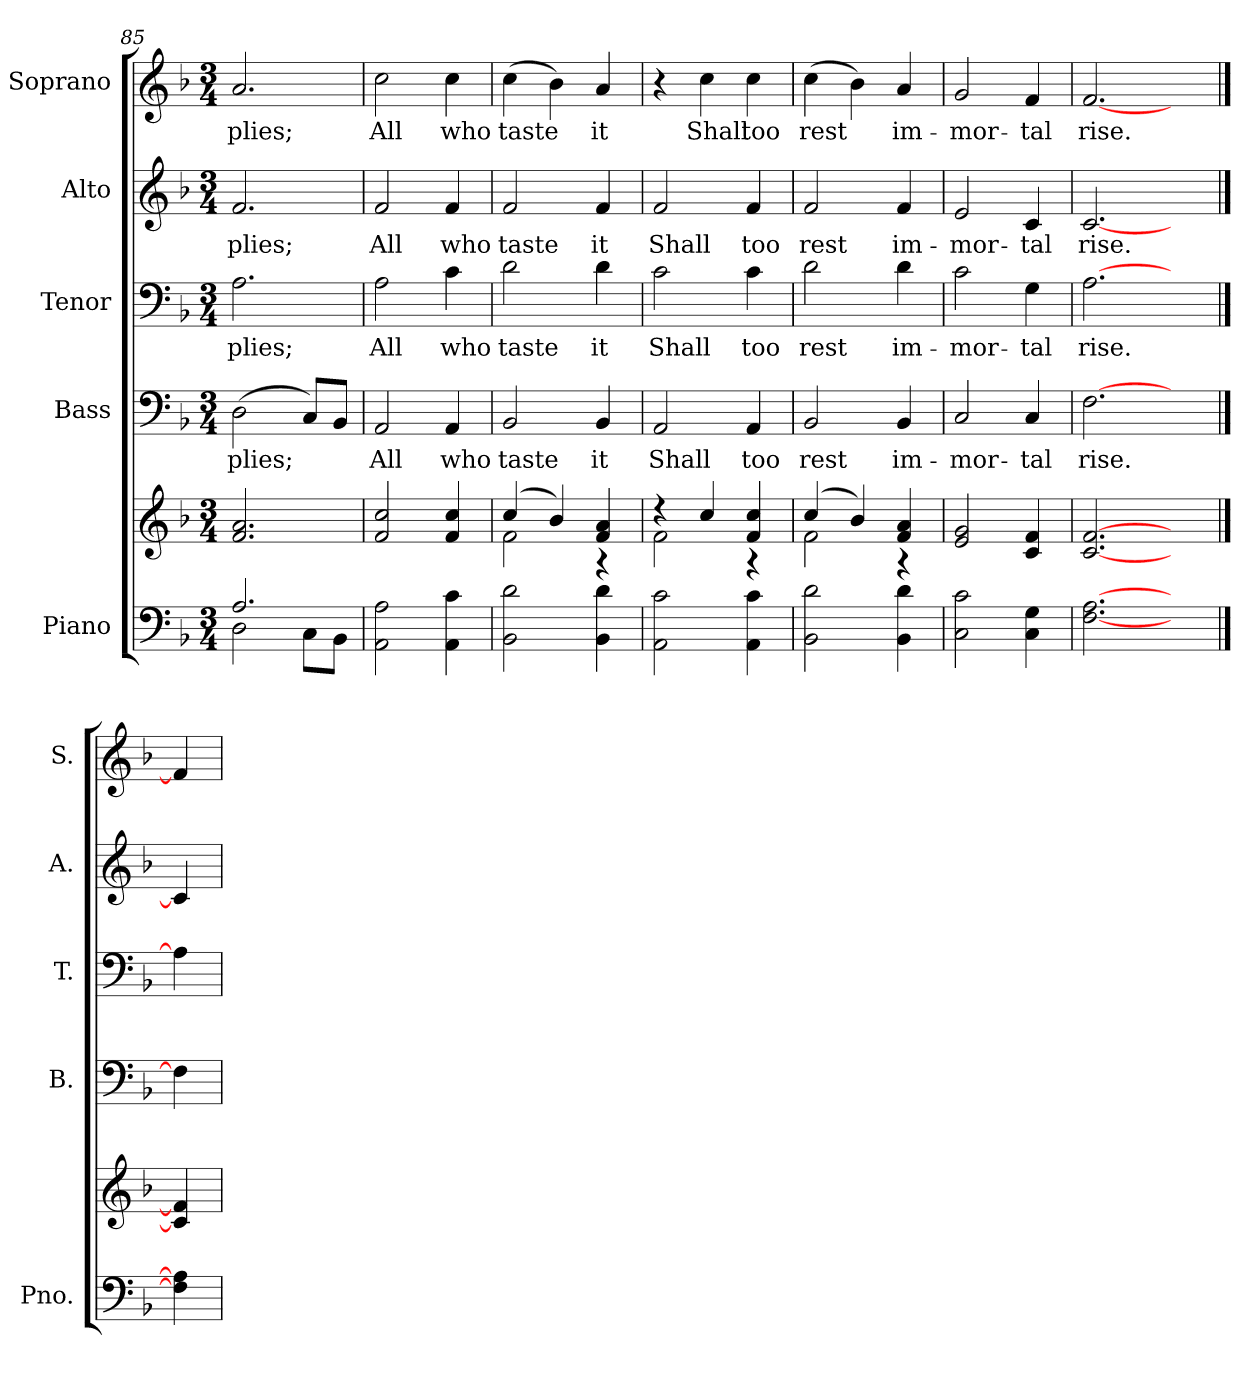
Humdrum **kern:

**kern	**kern	**kern	**text	**kern	**text	**kern	**text	**kern	**text
*part5	*part5	*part4	*part4	*part3	*part3	*part2	*part2	*part1	*part1
*staff6	*staff5	*staff4	*staff4	*staff3	*staff3	*staff2	*staff2	*staff1	*staff1
*I"Piano	*	*I"Bass	*	*I"Tenor	*	*I"Alto	*	*I"Soprano	*
*I'Pno.	*	*I'B.	*	*I'T.	*	*I'A.	*	*I'S.	*
*clefF4	*clefG2	*clefF4	*	*clefF4	*	*clefG2	*	*clefG2	*
*k[b-]	*k[b-]	*k[b-]	*	*k[b-]	*	*k[b-]	*	*k[b-]	*
*F:	*F:	*F:	*	*F:	*	*F:	*	*F:	*
*M3/4	*M3/4	*M3/4	*	*M3/4	*	*M3/4	*	*M3/4	*
=85	=85	=85	=85	=85	=85	=85	=85	=85	=85
*^	*	*	*	*	*	*	*	*	*
!	!	!	!	!LO:LY:b:color=#000000	!	!	!	!	!	!
!	!	!	!	!	!	!LO:LY:b:color=#000000	!	!	!	!
!	!	!	!	!	!	!	!	!LO:LY:b:color=#000000	!	!
!	!	!	!	!	!	!	!	!	!	!LO:LY:b:color=#000000
2.Ai/	2Di\	2.fi/ 2.ai	(2Di\	-plies;	2.Ai\	-plies;	2.fi/	-plies;	2.ai/	-plies;
.	8Ci\L	.	8Ci/L)	.	.	.	.	.	.	.
.	8BB-i\J	.	8BB-i/J	.	.	.	.	.	.	.
*v	*v	*	*	*	*	*	*	*	*	*
!!LO:PB:g=z
=86	=86	=86	=86	=86	=86	=86	=86	=86	=86
*^	*	*	*	*	*	*	*	*	*
!	!	!	!	!LO:LY:b:color=#000000	!	!	!	!	!	!
*v	*v	*	*	*	*	*	*	*	*	*
*^	*	*	*	*	*	*	*	*	*
!	!	!	!	!	!	!LO:LY:b:color=#000000	!	!	!	!
*v	*v	*	*	*	*	*	*	*	*	*
*^	*	*	*	*	*	*	*	*	*
!	!	!	!	!	!	!	!	!LO:LY:b:color=#000000	!	!
*v	*v	*	*	*	*	*	*	*	*	*
*^	*	*	*	*	*	*	*	*	*
!	!	!	!	!	!	!	!	!	!	!LO:LY:b:color=#000000
*v	*v	*	*	*	*	*	*	*	*	*
2AAi\ 2Ai	2fi/ 2cci	2AAi/	All	2Ai\	All	2fi/	All	2cci\	All
!	!	!	!LO:LY:b:color=#000000	!	!	!	!	!	!
!	!	!	!	!	!LO:LY:b:color=#000000	!	!	!	!
!	!	!	!	!	!	!	!LO:LY:b:color=#000000	!	!
!	!	!	!	!	!	!	!	!	!LO:LY:b:color=#000000
4AAi\ 4ci	4fi/ 4cci	4AAi/	who	4ci\	who	4fi/	who	4cci\	who
=87	=87	=87	=87	=87	=87	=87	=87	=87	=87
*	*^	*	*	*	*	*	*	*	*
!	!	!	!	!LO:LY:b:color=#000000	!	!	!	!	!	!
!	!	!	!	!	!	!LO:LY:b:color=#000000	!	!	!	!
!	!	!	!	!	!	!	!	!LO:LY:b:color=#000000	!	!
!	!	!	!	!	!	!	!	!	!	!LO:LY:b:color=#000000
2BB-i\ 2di	(4cci/	2fi\	2BB-i/	taste	2di\	taste	2fi/	taste	(4cci\	taste
.	4b-i/)	.	.	.	.	.	.	.	4b-i\)	.
!	!	!	!	!LO:LY:b:color=#000000	!	!	!	!	!	!
!	!	!	!	!	!	!LO:LY:b:color=#000000	!	!	!	!
!	!	!	!	!	!	!	!	!LO:LY:b:color=#000000	!	!
!	!	!	!	!	!	!	!	!	!	!LO:LY:b:color=#000000
4BB-i\ 4di	4fi/ 4ai	4r	4BB-i/	it	4di\	it	4fi/	it	4ai/	it
=88	=88	=88	=88	=88	=88	=88	=88	=88	=88	=88
!	!	!	!	!LO:LY:b:color=#000000	!	!	!	!	!	!
!	!	!	!	!	!	!LO:LY:b:color=#000000	!	!	!	!
!	!	!	!	!	!	!	!	!LO:LY:b:color=#000000	!	!
2AAi\ 2ci	4r	2fi\	2AAi/	Shall	2ci\	Shall	2fi/	Shall	4r	.
!	!	!	!	!	!	!	!	!	!	!LO:LY:b:color=#000000
.	4cci/	.	.	.	.	.	.	.	4cci\	Shall
!	!	!	!	!LO:LY:b:color=#000000	!	!	!	!	!	!
!	!	!	!	!	!	!LO:LY:b:color=#000000	!	!	!	!
!	!	!	!	!	!	!	!	!LO:LY:b:color=#000000	!	!
!	!	!	!	!	!	!	!	!	!	!LO:LY:b:color=#000000
4AAi\ 4ci	4fi/ 4cci	4r	4AAi/	too	4ci\	too	4fi/	too	4cci\	too
!!LO:PB:g=z
=89	=89	=89	=89	=89	=89	=89	=89	=89	=89	=89
!	!	!	!	!LO:LY:b:color=#000000	!	!	!	!	!	!
!	!	!	!	!	!	!LO:LY:b:color=#000000	!	!	!	!
!	!	!	!	!	!	!	!	!LO:LY:b:color=#000000	!	!
!	!	!	!	!	!	!	!	!	!	!LO:LY:b:color=#000000
2BB-i\ 2di	(4cci/	2fi\	2BB-i/	rest	2di\	rest	2fi/	rest	(4cci\	rest
.	4b-i/)	.	.	.	.	.	.	.	4b-i\)	.
!	!	!	!	!LO:LY:b:color=#000000	!	!	!	!	!	!
!	!	!	!	!	!	!LO:LY:b:color=#000000	!	!	!	!
!	!	!	!	!	!	!	!	!LO:LY:b:color=#000000	!	!
!	!	!	!	!	!	!	!	!	!	!LO:LY:b:color=#000000
4BB-i\ 4di	4fi/ 4ai	4r	4BB-i/	im-	4di\	im-	4fi/	im-	4ai/	im-
*	*v	*v	*	*	*	*	*	*	*	*
=90	=90	=90	=90	=90	=90	=90	=90	=90	=90
*	*^	*	*	*	*	*	*	*	*
!	!	!	!	!LO:LY:b:color=#000000	!	!	!	!	!	!
*	*v	*v	*	*	*	*	*	*	*	*
*	*^	*	*	*	*	*	*	*	*
!	!	!	!	!	!	!LO:LY:b:color=#000000	!	!	!	!
*	*v	*v	*	*	*	*	*	*	*	*
*	*^	*	*	*	*	*	*	*	*
!	!	!	!	!	!	!	!	!LO:LY:b:color=#000000	!	!
*	*v	*v	*	*	*	*	*	*	*	*
*	*^	*	*	*	*	*	*	*	*
!	!	!	!	!	!	!	!	!	!	!LO:LY:b:color=#000000
*	*v	*v	*	*	*	*	*	*	*	*
2Ci\ 2ci	2ei/ 2gi	2Ci/	-mor-	2ci\	-mor-	2ei/	-mor-	2gi/	-mor-
!	!	!	!LO:LY:b:color=#000000	!	!	!	!	!	!
!	!	!	!	!	!LO:LY:b:color=#000000	!	!	!	!
!	!	!	!	!	!	!	!LO:LY:b:color=#000000	!	!
!	!	!	!	!	!	!	!	!	!LO:LY:b:color=#000000
4Ci\ 4Gi	4ci/ 4fi	4Ci/	-tal	4Gi\	-tal	4ci/	-tal	4fi/	-tal
=91	=91	=91	=91	=91	=91	=91	=91	=91	=91
!	!	!	!LO:LY:b:color=#000000	!	!	!	!	!	!
!	!	!	!	!	!LO:LY:b:color=#000000	!	!	!	!
!	!	!	!	!	!	!	!LO:LY:b:color=#000000	!	!
!	!	!	!	!	!	!	!	!	!LO:LY:b:color=#000000
[2.Fi [2.Ai	[2.ci [2.fi	[2.Fi	rise.	[2.Ai	rise.	[2.ci	rise.	[2.fi	rise.
4ryy	4ryy	4ryy	.	4ryy	.	4ryy	.	4ryy	.
==92	==92	==92	==92	==92	==92	==92	==92	==92	==92
4Fi] 4Ai]	4ci] 4fi]	4Fi]	.	4Ai]	.	4ci]	.	4fi]	.
=	=	=	=	=	=	=	=	=	=
*-	*-	*-	*-	*-	*-	*-	*-	*-	*-
